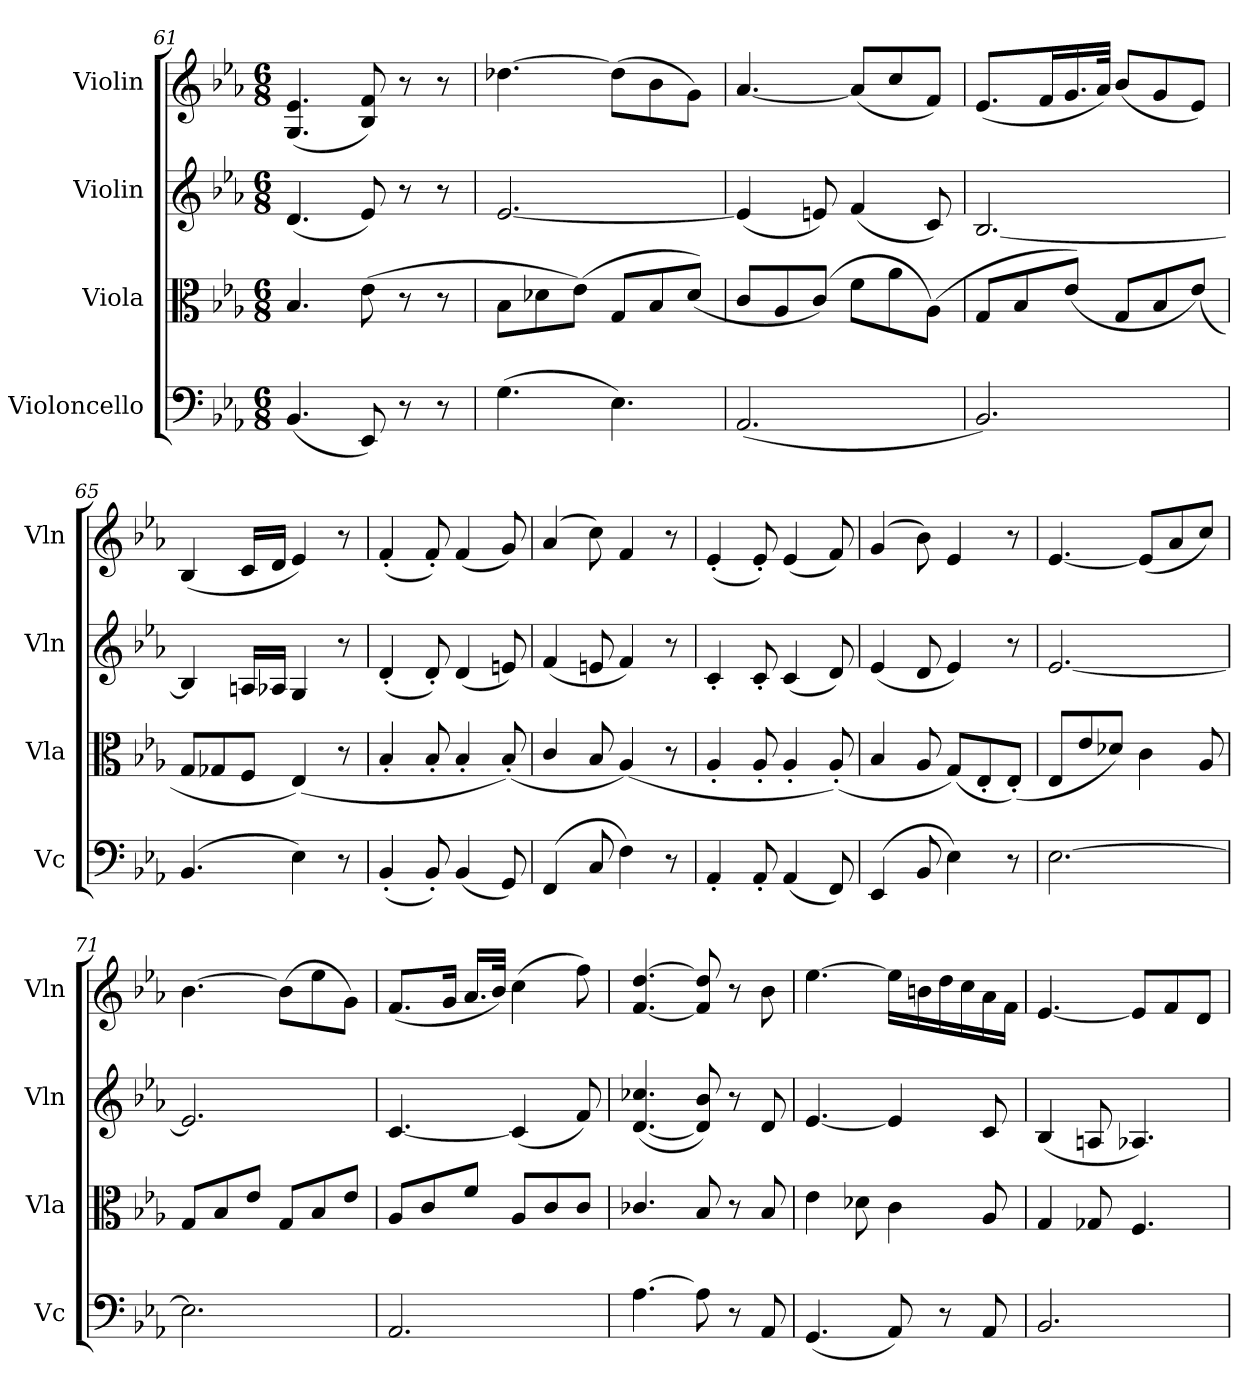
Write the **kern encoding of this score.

**kern	**kern	**kern	**kern
*part4	*part3	*part2	*part1
*staff4	*staff3	*staff2	*staff1
*I"Violoncello	*I"Viola	*I"Violin	*I"Violin
*I'Vc	*I'Vla	*I'Vln	*I'Vln
*clefF4	*clefC3	*clefG2	*clefG2
*k[b-e-a-]	*k[b-e-a-]	*k[b-e-a-]	*k[b-e-a-]
*M6/8	*M6/8	*M6/8	*M6/8
=61	=61	=61	=61
(4.BB-/	4.B-/	(4.d/	(4.G/ 4.e-/
8EE-/)	(8e-\	8e-/)	8B-/ 8f/)
8r	8r	8r	8r
8r	8r	8r	8r
=62	=62	=62	=62
(4.G\	8B-\L	[2.e-/	[4.dd-X\
.	8d-X\	.	.
.	(8e-\J)	.	.
4.E-\)	8G/L	.	(8dd-\L]
.	8B-/	.	8b-\
.	(8d-/J)	.	8g\J)
=63	=63	=63	=63
(2.AA-/	8c/L	(4e-/]	[4.a-/
.	8A-/	.	.
.	(8c/J)	8en/)	.
.	8f\L	(4f/	(8a-/L]
.	8a-\	.	8cc/
.	(8A-\J)	8c/)	8f/J)
=64	=64	=64	=64
2.BB-/)	8G/L	[2.B-/	(8.e-/L
.	8B-/	.	.
.	.	.	16f/L
.	(8e-/J)	.	16.g/
.	.	.	32a-/JJk)
.	8G/L	.	(8b-/L
.	8B-/	.	8g/
.	(8e-/J)	.	8e-/J)
=65	=65	=65	=65
(4.BB-/	8G/L	4B-/]	(4B-/
.	8G-X/	.	.
.	8F/J	16An/LL	16c/LL
.	.	16A-X/JJ	16d/JJ
4E-\)	(4E-/)	4G/	4e-/)
8r	8r	8r	8r
=66	=66	=66	=66
(4BB-'/	4B-'/	(4d'/	(4f'/
8BB-'/)	8B-'/	8d'/)	8f'/)
(4BB-/	4B-'/	(4d/	(4f/
8GG/)	(8B-'/)	8en/)	8g/)
=67	=67	=67	=67
(4FF/	4c/	(4f/	(4a-/
8C/	8B-/	8en/	8cc\)
4F\)	(4A-/)	4f/)	4f/
8r	8r	8r	8r
=68	=68	=68	=68
4AA-'/	4A-'/	4c'/	(4e-'/
8AA-'/	8A-'/	8c'/	8e-'/)
(4AA-/	4A-'/	(4c/	(4e-/
8FF/)	(8A-'/)	8d/)	8f/)
=69	=69	=69	=69
(4EE-/	4B-/	(4e-/	(4g/
8BB-/	8A-/	8d/	8b-\)
4E-\)	(8G/L)	4e-/)	4e-/
.	8E-'/	.	.
8r	(8E-'/J)	8r	8r
=70	=70	=70	=70
[2.E-\	8E-/L	[2.e-/	[4.e-/
.	8e-/	.	.
.	8d-X/J)	.	.
.	4c\	.	(8e-/L]
.	.	.	8a-/
.	8A-/	.	8cc/J)
=71	=71	=71	=71
2.E-\]	8G/L	2.e-/]	[4.b-\
.	8B-/	.	.
.	8e-/J	.	.
.	8G/L	.	(8b-\L]
.	8B-/	.	8ee-\
.	8e-/J	.	8g\J)
=72	=72	=72	=72
2.AA-/	8A-/L	[4.c/	(8.f/L
.	8c/	.	.
.	.	.	16g/Jk
.	8f/J	.	16.a-/LL
.	.	.	32b-/JJk)
.	8A-/L	(4c/]	(4cc\
.	8c/	.	.
.	8c/J	8f/)	8ff\)
=73	=73	=73	=73
[4.A-\	4.c-X/	([4.d/ 4.cc-X/	[4.f/ [4.dd/
8A-\]	8B-/	8d]/ 8b-/)	8f]/ 8dd]/
8r	8r	8r	8r
8AA-/	8B-/	8d/	8b-\
=74	=74	=74	=74
(4.GG/	4e-\	[4.e-/	[4.ee-\
.	8d-X\	.	.
8AA-/)	4c\	4e-/]	16ee-\LL]
.	.	.	16bn\
8r	.	.	16dd\
.	.	.	16cc\
8AA-/	8A-/	8c/	16a-\
.	.	.	16f\JJ
=75	=75	=75	=75
2.BB-/	4G/	(4B-/	[4.e-/
.	8G-X/	8An/	.
.	4.F/	4.A-X/)	8e-/L]
.	.	.	8f/
.	.	.	8d/J
=	=	=	=
*-	*-	*-	*-
